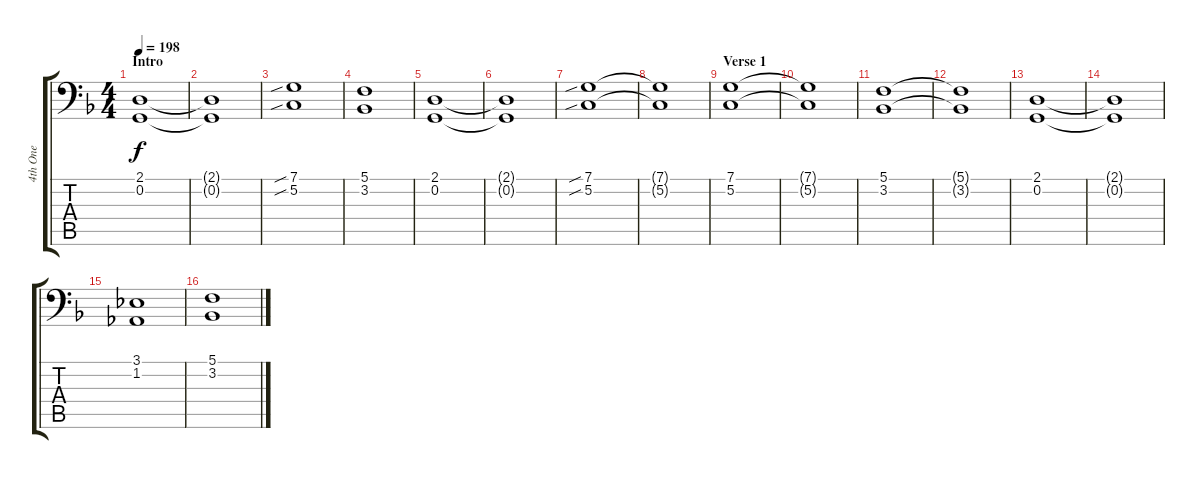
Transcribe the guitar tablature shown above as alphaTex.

\track ("4th One" "4th One") {instrument lead7fifths}
\staff {score tabs}
\tuning (C3 G2 D2 A1 E1 B0) {hide}
\ts (4 4)
\section ("" "Intro")
\tempo 198
\clef f4
\ks f
(2.1 0.2).1{dy f instrument lead7fifths} |
(2.1{t} 0.2{t}).1 |
(7.1{sib} 5.2{sib}).1 |
(5.1 3.2).1 |
(2.1 0.2).1 |
(2.1{t} 0.2{t}).1 |
(7.1{sib} 5.2{sib}).1 |
(7.1{t} 5.2{t}).1 |
\section ("" "Verse 1")
(7.1 5.2).1 |
(7.1{t} 5.2{t}).1 |
(5.1 3.2).1 |
(5.1{t} 3.2{t}).1 |
(2.1 0.2).1 |
(2.1{t} 0.2{t}).1 |
(3.1 1.2).1 |
(5.1 3.2).1
